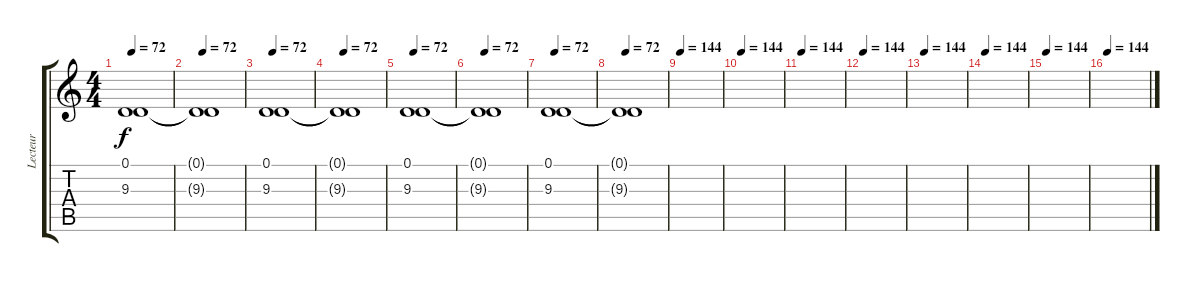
\track ("Lecteur" "Lecteur") {instrument choiraahs}
\staff {score tabs}
\tuning (D4 A3 F3 C3 G2 D2) {hide}
\ts (4 4)
\tempo 70
\tempo 72
\clef g2
\ks c
(0.1 9.3).1{dy f instrument choiraahs} |
\tempo 70
\tempo 72
(0.1{t} 9.3{t}).1 |
\tempo 70
\tempo 72
(0.1 9.3).1{instrument choiraahs} |
\tempo 70
\tempo 72
(0.1{t} 9.3{t}).1 |
\tempo 70
\tempo 72
(0.1 9.3).1{instrument choiraahs} |
\tempo 70
\tempo 72
(0.1{t} 9.3{t}).1 |
\tempo 70
\tempo 72
(0.1 9.3).1{instrument choiraahs} |
\tempo 70
\tempo 72
(0.1{t} 9.3{t}).1 |
\tempo 125
\tempo 144
|
\tempo 144
|
\tempo 144
|
\tempo 144
|
\tempo 144
|
\tempo 144
|
\tempo 144
|
\tempo 144
